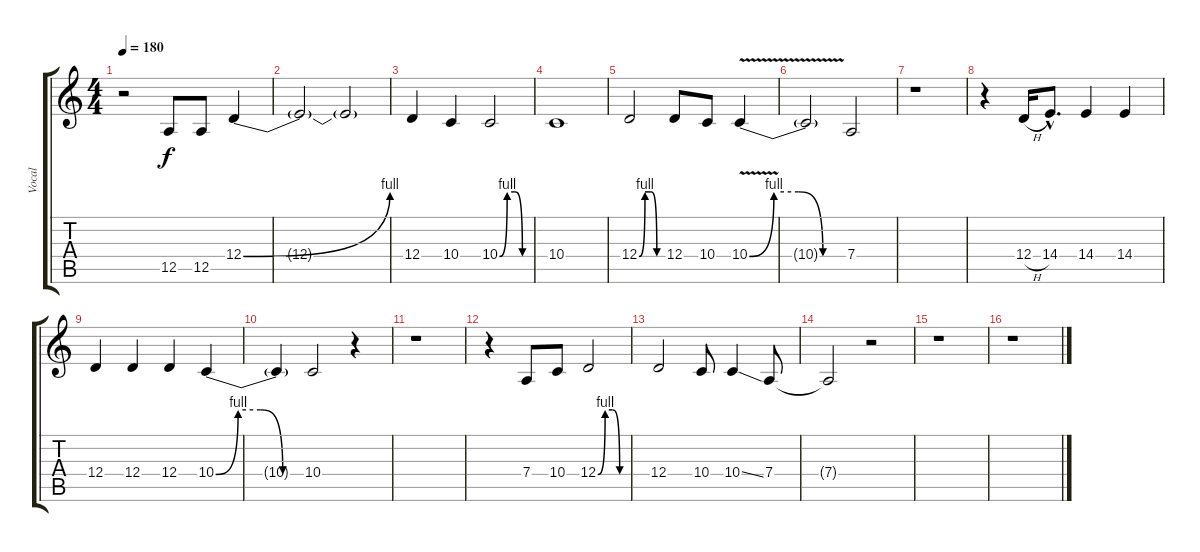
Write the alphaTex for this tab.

\track ("Vocal" "Vocal") {instrument lead2sawtooth}
\staff {score tabs}
\tuning (E4 B3 G3 D3 A2 E2) {hide}
\ts (4 4)
\tempo 180
\clef g2
\ks c
r.2{dy f} 12.5.8 12.5.8 12.4{be (bend 0 0 60 4)}.4 |
12.4{t}.2 12.4{t}.2 |
12.4.4 10.4.4 10.4{be (custom 0 0 15 4 30 4 45 0 60 0)}.2 |
10.4.1 |
12.4{be (custom 0 0 15 4 30 4 45 0 60 0)}.2 12.4.8 10.4.8 10.4{be (custom 0 0 15 4 30 4 45 0 60 0) v}.4 |
10.4{t}.2 7.4.2 |
r.1 |
r.4 12.4{h}.16 14.4{hac}.8{d} 14.4.4 14.4.4 |
12.4.4 12.4.4 12.4.4 10.4{be (custom 0 0 15 4 30 4 45 0 60 0)}.4 |
10.4{t}.4 10.4.2 r.4 |
r.1 |
r.4 7.4.8 10.4.8 12.4{be (custom 0 0 15 4 30 4 45 0 60 0)}.2 |
12.4.2 10.4.8 10.4{ss}.4 7.4.8 |
7.4{t}.2 r.2 |
r.1 |
r.1
